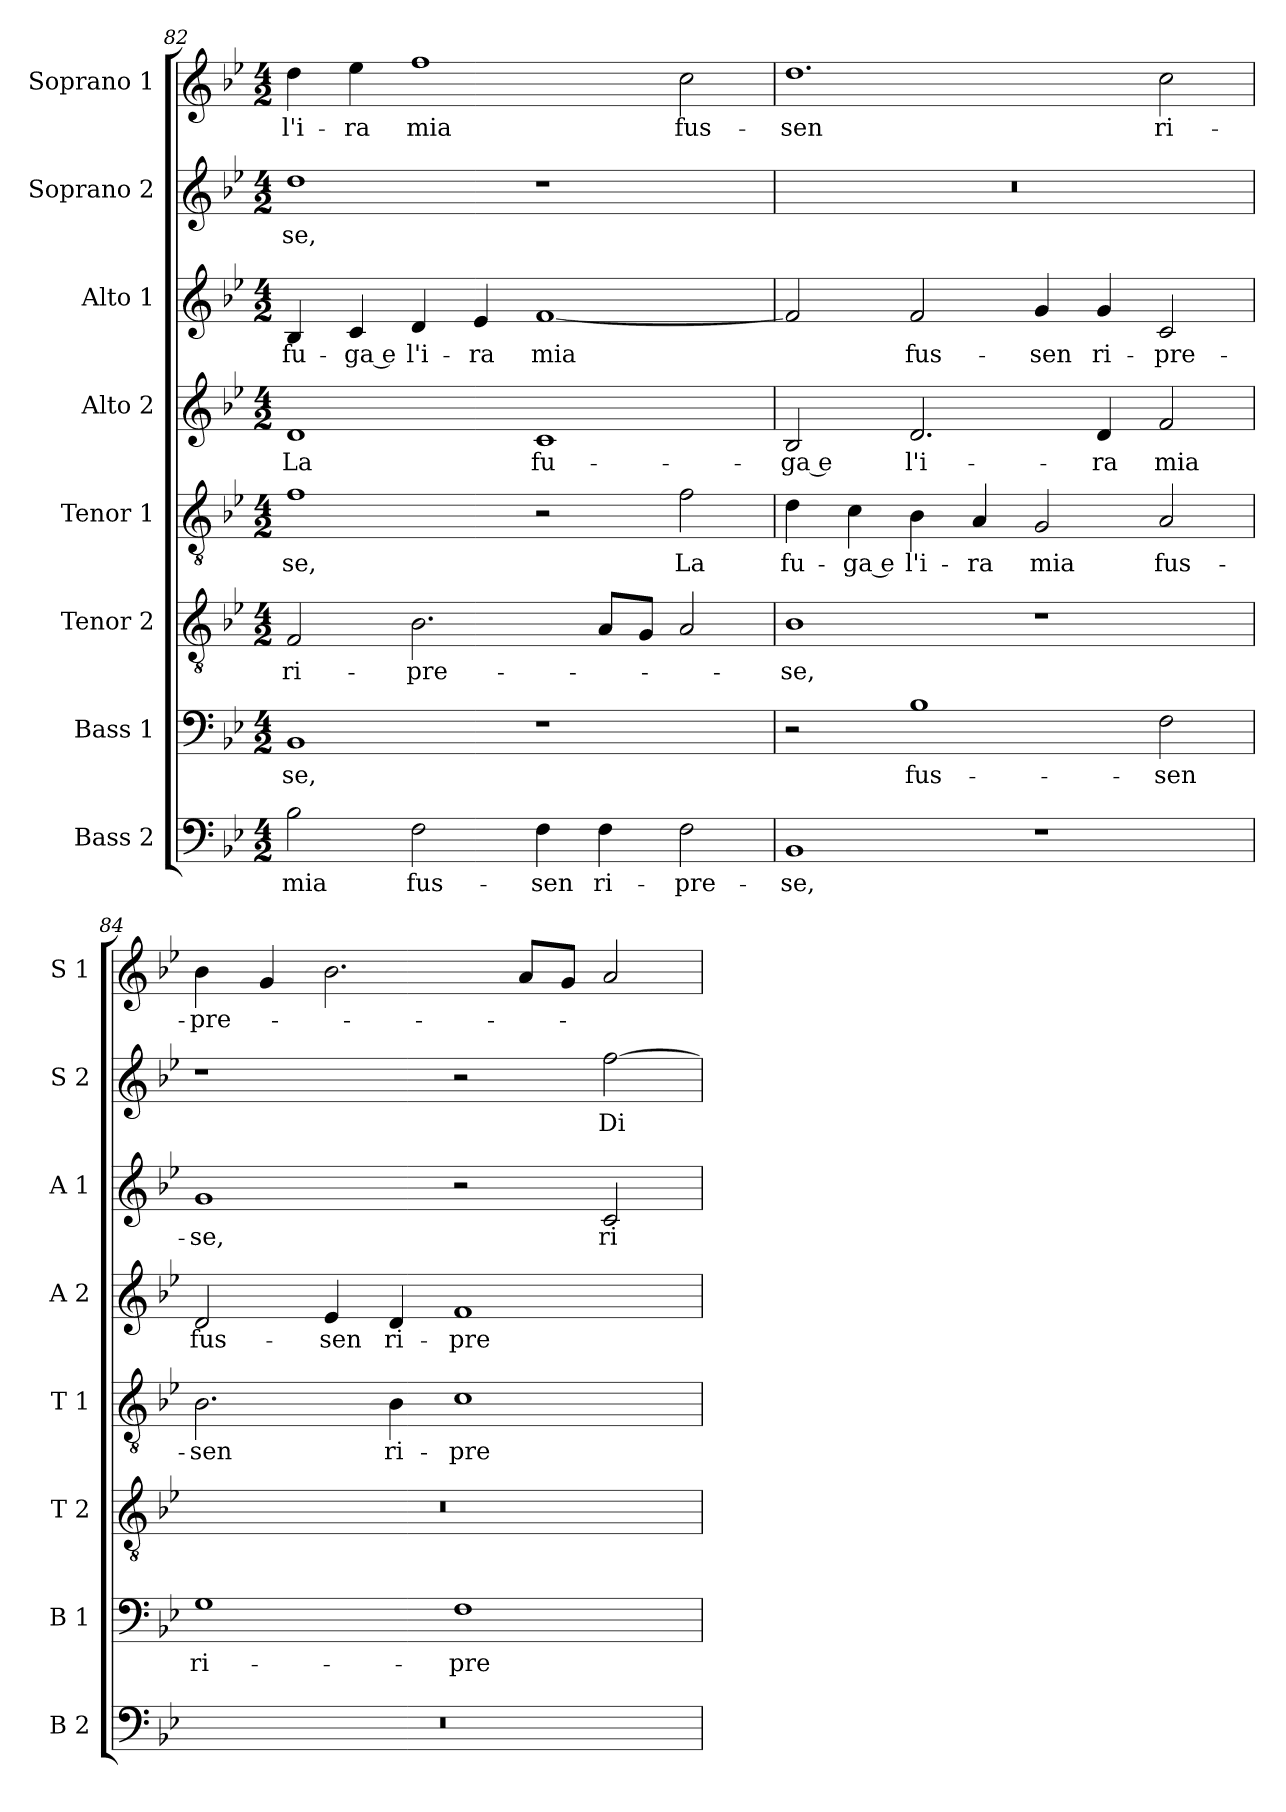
**kern	**text	**kern	**text	**kern	**text	**kern	**text	**kern	**text	**kern	**text	**kern	**text	**kern	**text
*part8	*part8	*part7	*part7	*part6	*part6	*part5	*part5	*part4	*part4	*part3	*part3	*part2	*part2	*part1	*part1
*staff8	*staff8	*staff7	*staff7	*staff6	*staff6	*staff5	*staff5	*staff4	*staff4	*staff3	*staff3	*staff2	*staff2	*staff1	*staff1
*I"Bass 2	*	*I"Bass 1	*	*I"Tenor 2	*	*I"Tenor 1	*	*I"Alto 2	*	*I"Alto 1	*	*I"Soprano 2	*	*I"Soprano 1	*
*I'B 2	*	*I'B 1	*	*I'T 2	*	*I'T 1	*	*I'A 2	*	*I'A 1	*	*I'S 2	*	*I'S 1	*
*clefF4	*	*clefF4	*	*clefGv2	*	*clefGv2	*	*clefG2	*	*clefG2	*	*clefG2	*	*clefG2	*
*k[b-e-]	*	*k[b-e-]	*	*k[b-e-]	*	*k[b-e-]	*	*k[b-e-]	*	*k[b-e-]	*	*k[b-e-]	*	*k[b-e-]	*
*B-:	*	*B-:	*	*B-:	*	*B-:	*	*B-:	*	*B-:	*	*B-:	*	*B-:	*
*M4/2	*	*M4/2	*	*M4/2	*	*M4/2	*	*M4/2	*	*M4/2	*	*M4/2	*	*M4/2	*
=82	=82	=82	=82	=82	=82	=82	=82	=82	=82	=82	=82	=82	=82	=82	=82
!	!LO:LY:b	!	!LO:LY:b	!	!LO:LY:b	!	!LO:LY:b	!	!LO:LY:b	!	!LO:LY:b	!	!LO:LY:b	!	!LO:LY:b
2B-\	mia	1BB-	-se,	2F/	ri-	1f	-se,	1d	La	4B-/	fu-	1dd	-se,	4dd\	l'i-
!	!	!	!	!	!	!	!	!	!	!	!LO:LY:b	!	!	!	!LO:LY:b
.	.	.	.	.	.	.	.	.	.	4c/	-ga e	.	.	4ee-\	-ra
!	!LO:LY:b	!	!	!	!LO:LY:b	!	!	!	!	!	!LO:LY:b	!	!	!	!LO:LY:b
2F\	fus-	.	.	2.B-\	-pre-	.	.	.	.	4d/	l'i-	.	.	1ff	mia
!	!	!	!	!	!	!	!	!	!	!	!LO:LY:b	!	!	!	!
.	.	.	.	.	.	.	.	.	.	4e-/	-ra	.	.	.	.
!	!LO:LY:b	!	!	!	!	!	!	!	!LO:LY:b	!	!LO:LY:b	!	!	!	!
4F\	-sen	1r	.	.	.	2r	.	1c	fu-	[1f	mia	1r	.	.	.
!	!LO:LY:b	!	!	!	!	!	!	!	!	!	!	!	!	!	!
4F\	ri-	.	.	8A/L	.	.	.	.	.	.	.	.	.	.	.
.	.	.	.	8G/J	.	.	.	.	.	.	.	.	.	.	.
!	!LO:LY:b	!	!	!	!	!	!LO:LY:b	!	!	!	!	!	!	!	!LO:LY:b
2F\	-pre-	.	.	2A/	.	2f\	La	.	.	.	.	.	.	2cc\	fus-
=83	=83	=83	=83	=83	=83	=83	=83	=83	=83	=83	=83	=83	=83	=83	=83
!	!LO:LY:b	!	!	!	!LO:LY:b	!	!LO:LY:b	!	!LO:LY:b	!	!	!	!	!	!LO:LY:b
1BB-	-se,	2r	.	1B-	-se,	4d\	fu-	2B-/	-ga e	2f/]	.	0r	.	1.dd	-sen
!	!	!	!	!	!	!	!LO:LY:b	!	!	!	!	!	!	!	!
.	.	.	.	.	.	4c\	-ga e	.	.	.	.	.	.	.	.
!	!	!	!LO:LY:b	!	!	!	!LO:LY:b	!	!LO:LY:b	!	!LO:LY:b	!	!	!	!
.	.	1B-	fus-	.	.	4B-\	l'i-	2.d/	l'i-	2f/	fus-	.	.	.	.
!	!	!	!	!	!	!	!LO:LY:b	!	!	!	!	!	!	!	!
.	.	.	.	.	.	4A/	-ra	.	.	.	.	.	.	.	.
!	!	!	!	!	!	!	!LO:LY:b	!	!	!	!LO:LY:b	!	!	!	!
1r	.	.	.	1r	.	2G/	mia	.	.	4g/	-sen	.	.	.	.
!	!	!	!	!	!	!	!	!	!LO:LY:b	!	!LO:LY:b	!	!	!	!
.	.	.	.	.	.	.	.	4d/	-ra	4g/	ri-	.	.	.	.
!	!	!	!LO:LY:b	!	!	!	!LO:LY:b	!	!LO:LY:b	!	!LO:LY:b	!	!	!	!LO:LY:b
.	.	2F\	-sen	.	.	2A/	fus-	2f/	mia	2c/	-pre-	.	.	2cc\	ri-
!!LO:PB:g=z
=84	=84	=84	=84	=84	=84	=84	=84	=84	=84	=84	=84	=84	=84	=84	=84
!	!	!	!LO:LY:b	!	!	!	!LO:LY:b	!	!LO:LY:b	!	!LO:LY:b	!	!	!	!LO:LY:b
0r	.	1G	ri-	0r	.	2.B-\	-sen	2d/	fus-	1g	-se,	1r	.	4b-\	-pre-
.	.	.	.	.	.	.	.	.	.	.	.	.	.	4g/	.
!	!	!	!	!	!	!	!	!	!LO:LY:b	!	!	!	!	!	!
.	.	.	.	.	.	.	.	4e-/	-sen	.	.	.	.	2.b-\	.
!	!	!	!	!	!	!	!LO:LY:b	!	!LO:LY:b	!	!	!	!	!	!
.	.	.	.	.	.	4B-\	ri-	4d/	ri-	.	.	.	.	.	.
!	!	!	!LO:LY:b	!	!	!	!LO:LY:b	!	!LO:LY:b	!	!	!	!	!	!
.	.	1F	-pre-	.	.	1c	-pre-	1f	-pre-	2r	.	2r	.	.	.
.	.	.	.	.	.	.	.	.	.	.	.	.	.	8a/L	.
.	.	.	.	.	.	.	.	.	.	.	.	.	.	8g/J	.
!	!	!	!	!	!	!	!	!	!	!	!LO:LY:b	!	!LO:LY:b	!	!
.	.	.	.	.	.	.	.	.	.	2c/	ri-	[2ff\	Di	2a/	.
=	=	=	=	=	=	=	=	=	=	=	=	=	=	=	=
*-	*-	*-	*-	*-	*-	*-	*-	*-	*-	*-	*-	*-	*-	*-	*-
